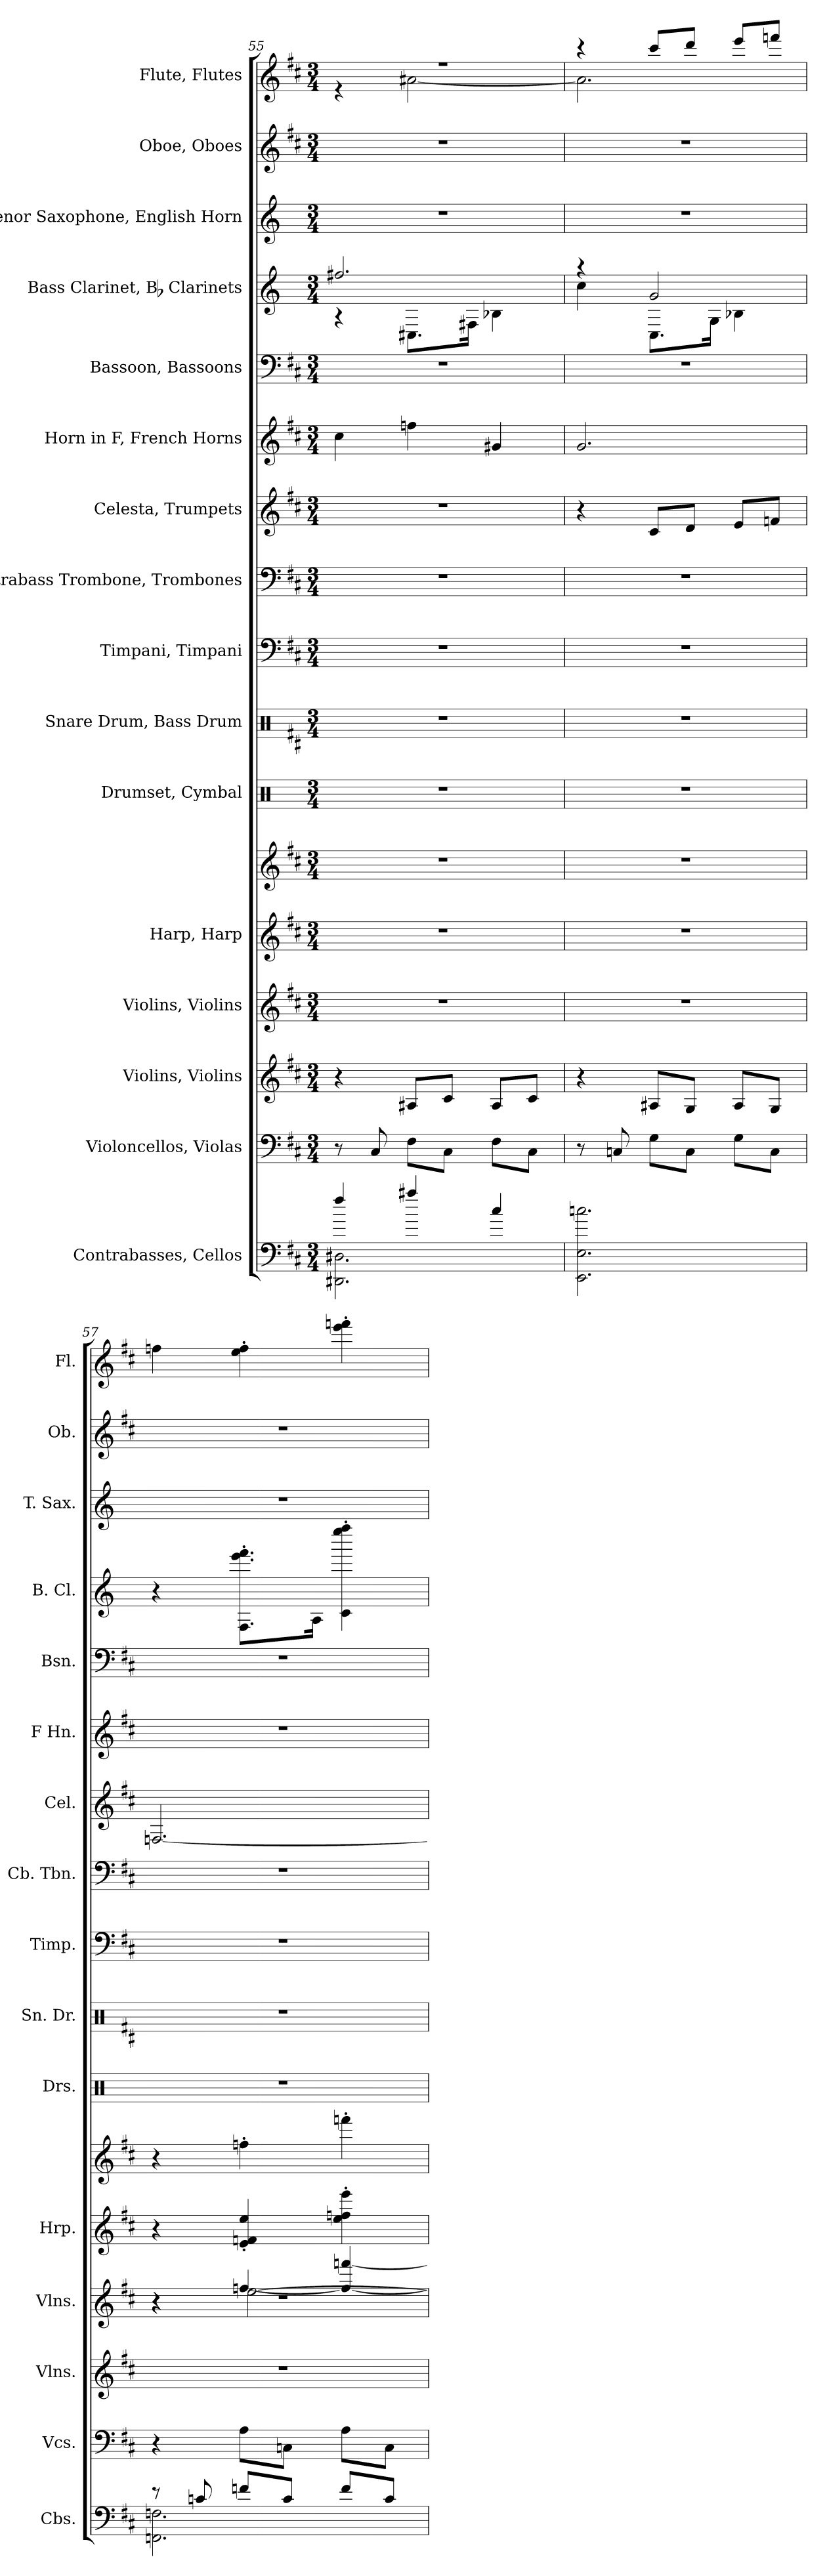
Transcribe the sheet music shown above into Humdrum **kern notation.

**kern	**kern	**kern	**kern	**kern	**kern	**kern	**kern	**kern	**kern	**kern	**kern	**kern	**kern	**kern	**kern	**kern
*part16	*part15	*part14	*part13	*part12	*part12	*part11	*part10	*part9	*part8	*part7	*part6	*part5	*part4	*part3	*part2	*part1
*staff17	*staff16	*staff15	*staff14	*staff13	*staff12	*staff11	*staff10	*staff9	*staff8	*staff7	*staff6	*staff5	*staff4	*staff3	*staff2	*staff1
*I"Contrabasses, Cellos	*I"Violoncellos, Violas	*I"Violins, Violins	*I"Violins, Violins	*I"Harp, Harp	*	*I"Drumset, Cymbal	*I"Snare Drum, Bass Drum	*I"Timpani, Timpani	*I"Contrabass Trombone, Trombones	*I"Celesta, Trumpets	*I"Horn in F, French Horns	*I"Bassoon, Bassoons	*I"Bass Clarinet, B-flat Clarinets	*I"Tenor Saxophone, English Horn	*I"Oboe, Oboes	*I"Flute, Flutes
*I'Cbs.	*I'Vcs.	*I'Vlns.	*I'Vlns.	*I'Hrp.	*	*I'Drs.	*I'Sn. Dr.	*I'Timp.	*I'Cb. Tbn.	*I'Cel.	*I'F Hn.	*I'Bsn.	*I'B. Cl.	*I'T. Sax.	*I'Ob.	*I'Fl.
!!LO:PB:g=z
*clefF4	*clefF4	*clefG2	*clefG2	*clefG2	*clefG2	*clefX	*clefX	*clefF4	*clefF4	*clefG2	*clefG2	*clefF4	*clefG2	*clefG2	*clefG2	*clefG2
*ITrd7c12	*	*	*	*	*	*	*	*	*	*ITrd-7c-12	*ITrd4c7	*	*ITrd8c14	*ITrd8c14	*	*
*k[f#c#]	*k[f#c#]	*k[f#c#]	*k[f#c#]	*k[f#c#]	*k[f#c#]	*k[]	*k[f#c#]	*k[f#c#]	*k[f#c#]	*k[f#c#]	*k[f#]	*k[f#c#]	*k[]	*k[]	*k[f#c#]	*k[f#c#]
*M3/4	*M3/4	*M3/4	*M3/4	*M3/4	*M3/4	*M3/4	*M3/4	*M3/4	*M3/4	*M3/4	*M3/4	*M3/4	*M3/4	*M3/4	*M3/4	*M3/4
=55	=55	=55	=55	=55	=55	=55	=55	=55	=55	=55	=55	=55	=55	=55	=55	=55
*^	*	*	*	*	*	*	*	*	*	*	*	*	*^	*	*	*^
4f#/	2.DDD#X\ 2.DD#X\	8r	4r	2.r	2.r	2.r	2.r	2.r	2.r	2.r	2.r	4f#\	2.r	2.f#X/	4r	2.r	2.r	2.r	4r
.	.	8C#/	.	.	.	.	.	.	.	.	.	.	.	.	.	.	.	.	.
4a#X/	.	8F#\L	8A#X/L	.	.	.	.	.	.	.	.	4b-X\	.	.	8.CC#X\L	.	.	.	[2a#X\
.	.	8C#\J	8c#/J	.	.	.	.	.	.	.	.	.	.	.	.	.	.	.	.
.	.	.	.	.	.	.	.	.	.	.	.	.	.	.	16FF#X\Jk	.	.	.	.
4c#/	.	8F#\L	8A#/L	.	.	.	.	.	.	.	.	4c#X/	.	.	4BB-X\	.	.	.	.
.	.	8C#\J	8c#/J	.	.	.	.	.	.	.	.	.	.	.	.	.	.	.	.
*v	*v	*	*	*	*	*	*	*	*	*	*	*	*	*	*	*	*	*	*
=56	=56	=56	=56	=56	=56	=56	=56	=56	=56	=56	=56	=56	=56	=56	=56	=56	=56	=56
2.EEE\ 2.EE\ 2.cn\	8r	4r	2.r	2.r	2.r	2.r	2.r	2.r	2.r	4r	2.c/	2.r	4r	4c\	2.r	2.r	4r	2.a#\]
.	8Cn/	.	.	.	.	.	.	.	.	.	.	.	.	.	.	.	.	.
.	8G\L	8A#X/L	.	.	.	.	.	.	.	8cc#/L	.	.	2G/	8.CC\L	.	.	8ccc#/L	.
.	8C\J	8G/J	.	.	.	.	.	.	.	8dd/J	.	.	.	.	.	.	8ddd/J	.
.	.	.	.	.	.	.	.	.	.	.	.	.	.	16GG\Jk	.	.	.	.
.	8G\L	8A#/L	.	.	.	.	.	.	.	8ee/L	.	.	.	4BB-X\	.	.	8eee/L	.
.	8C\J	8G/J	.	.	.	.	.	.	.	8ffn/J	.	.	.	.	.	.	8fffn/J	.
*	*	*	*	*	*	*	*	*	*	*	*	*	*v	*v	*	*	*v	*v
=57	=57	=57	=57	=57	=57	=57	=57	=57	=57	=57	=57	=57	=57	=57	=57	=57
*^	*	*	*^	*	*	*	*	*	*	*	*	*	*	*	*	*
*	*	*	*	*	*^	*	*	*	*	*	*	*	*	*	*	*	*	*
8r	2.FFFn\ 2.FFn\	4r	2.r	2.r	4r	4r	4r	4r	2.r	2.r	2.r	2.r	[2.fn/	2.r	2.r	4r	2.r	2.r	4ffn\
8Cn/	.	.	.	.	.	.	.	.	.	.	.	.	.	.	.	.	.	.	.
8Fn/L	.	8A\L	.	.	[4ffn/	[2ee\	4e/' 4fn/' 4ee/'	4ffn'\	.	.	.	.	.	.	.	8.FF\' 8.ee\' 8.ff\'L	.	.	4ee\' 4ff\'
8C/J	.	8Cn\J	.	.	.	.	.	.	.	.	.	.	.	.	.	.	.	.	.
.	.	.	.	.	.	.	.	.	.	.	.	.	.	.	.	16AA\Jk	.	.	.
8F/L	.	8A\L	.	.	4ff/_ [4fffn/	.	4ee\' 4ffn\' 4eee\'	4fffn'\	.	.	.	.	.	.	.	4C\' 4eee\' 4fff\'	.	.	4eee\' 4fffn\'
8C/J	.	8C\J	.	.	.	.	.	.	.	.	.	.	.	.	.	.	.	.	.
*v	*v	*	*	*v	*v	*v	*	*	*	*	*	*	*	*	*	*	*	*	*
=	=	=	=	=	=	=	=	=	=	=	=	=	=	=	=	=
*-	*-	*-	*-	*-	*-	*-	*-	*-	*-	*-	*-	*-	*-	*-	*-	*-
